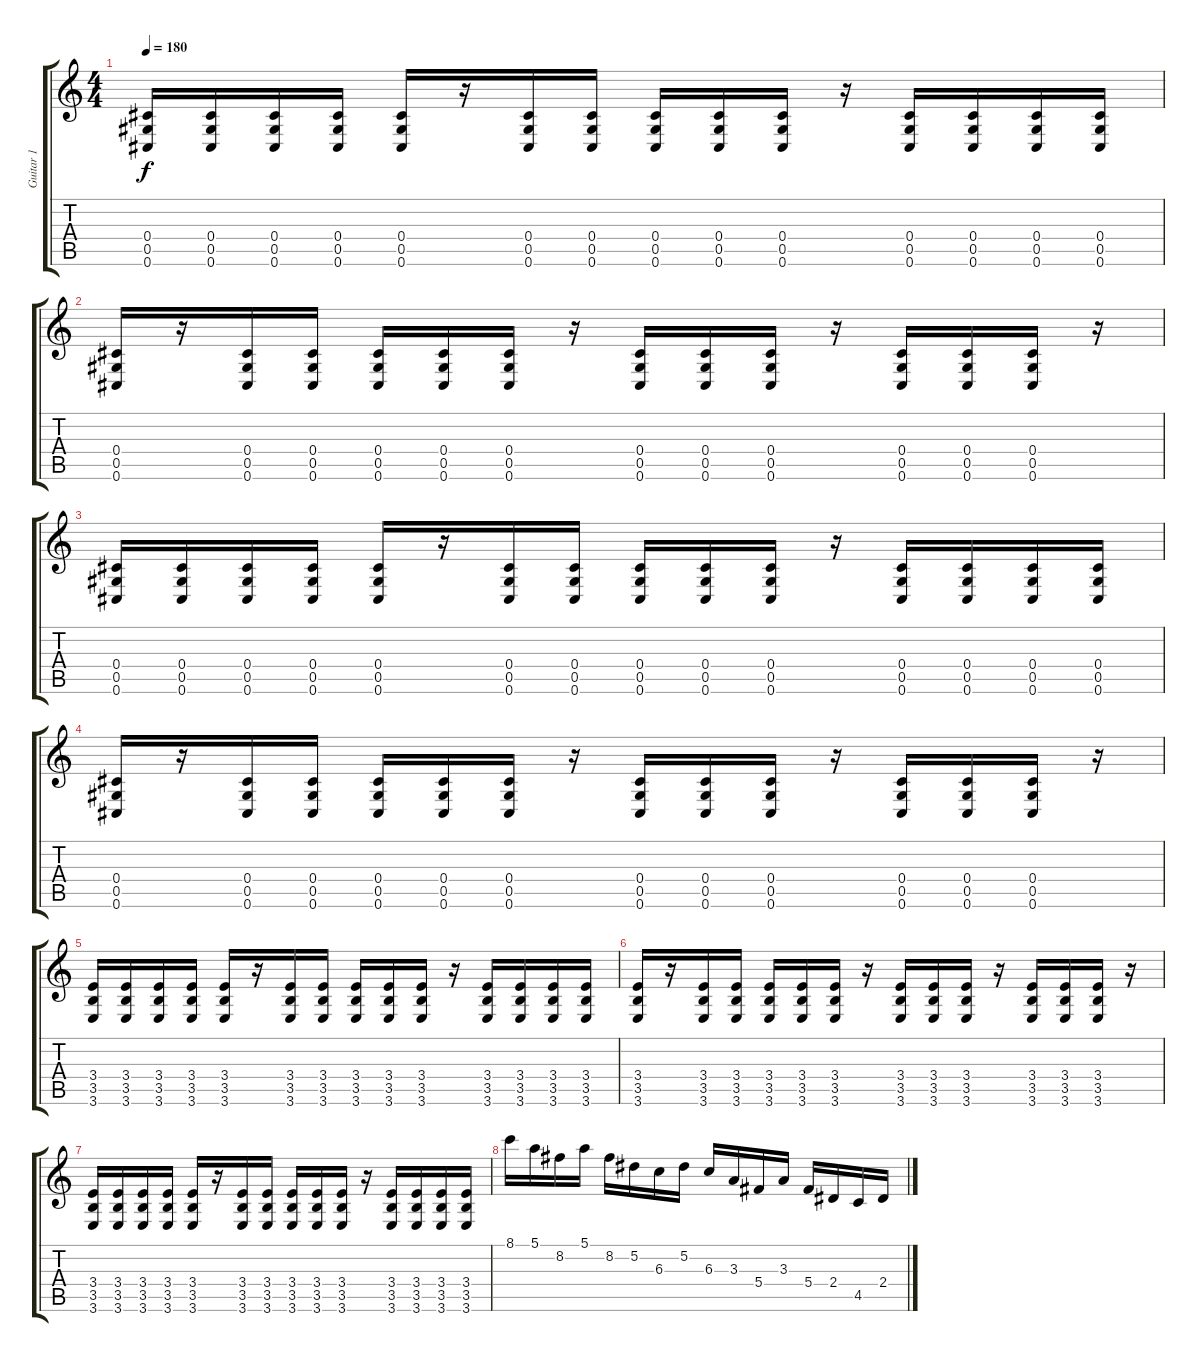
\track ("Guitar 1" "Guitar 1") {instrument overdrivenguitar}
\staff {score tabs}
\tuning (E4 Bb3 Gb3 Db3 Ab2 Db2) {hide}
\ts (4 4)
\tempo 180
\clef g2
\ks c
(0.4 0.5 0.6).16{dy f} (0.4 0.5 0.6).16 (0.4 0.5 0.6).16 (0.4 0.5 0.6).16 (0.4 0.5 0.6).16 r.16 (0.4 0.5 0.6).16 (0.4 0.5 0.6).16 (0.4 0.5 0.6).16 (0.4 0.5 0.6).16 (0.4 0.5 0.6).16 r.16 (0.4 0.5 0.6).16 (0.4 0.5 0.6).16 (0.4 0.5 0.6).16 (0.4 0.5 0.6).16 |
(0.4 0.5 0.6).16 r.16 (0.4 0.5 0.6).16 (0.4 0.5 0.6).16 (0.4 0.5 0.6).16 (0.4 0.5 0.6).16 (0.4 0.5 0.6).16 r.16 (0.4 0.5 0.6).16 (0.4 0.5 0.6).16 (0.4 0.5 0.6).16 r.16 (0.4 0.5 0.6).16 (0.4 0.5 0.6).16 (0.4 0.5 0.6).16 r.16 |
(0.4 0.5 0.6).16 (0.4 0.5 0.6).16 (0.4 0.5 0.6).16 (0.4 0.5 0.6).16 (0.4 0.5 0.6).16 r.16 (0.4 0.5 0.6).16 (0.4 0.5 0.6).16 (0.4 0.5 0.6).16 (0.4 0.5 0.6).16 (0.4 0.5 0.6).16 r.16 (0.4 0.5 0.6).16 (0.4 0.5 0.6).16 (0.4 0.5 0.6).16 (0.4 0.5 0.6).16 |
(0.4 0.5 0.6).16 r.16 (0.4 0.5 0.6).16 (0.4 0.5 0.6).16 (0.4 0.5 0.6).16 (0.4 0.5 0.6).16 (0.4 0.5 0.6).16 r.16 (0.4 0.5 0.6).16 (0.4 0.5 0.6).16 (0.4 0.5 0.6).16 r.16 (0.4 0.5 0.6).16 (0.4 0.5 0.6).16 (0.4 0.5 0.6).16 r.16 |
(3.4 3.5 3.6).16 (3.4 3.5 3.6).16 (3.4 3.5 3.6).16 (3.4 3.5 3.6).16 (3.4 3.5 3.6).16 r.16 (3.4 3.5 3.6).16 (3.4 3.5 3.6).16 (3.4 3.5 3.6).16 (3.4 3.5 3.6).16 (3.4 3.5 3.6).16 r.16 (3.4 3.5 3.6).16 (3.4 3.5 3.6).16 (3.4 3.5 3.6).16 (3.4 3.5 3.6).16 |
(3.4 3.5 3.6).16 r.16 (3.4 3.5 3.6).16 (3.4 3.5 3.6).16 (3.4 3.5 3.6).16 (3.4 3.5 3.6).16 (3.4 3.5 3.6).16 r.16 (3.4 3.5 3.6).16 (3.4 3.5 3.6).16 (3.4 3.5 3.6).16 r.16 (3.4 3.5 3.6).16 (3.4 3.5 3.6).16 (3.4 3.5 3.6).16 r.16 |
(3.4 3.5 3.6).16 (3.4 3.5 3.6).16 (3.4 3.5 3.6).16 (3.4 3.5 3.6).16 (3.4 3.5 3.6).16 r.16 (3.4 3.5 3.6).16 (3.4 3.5 3.6).16 (3.4 3.5 3.6).16 (3.4 3.5 3.6).16 (3.4 3.5 3.6).16 r.16 (3.4 3.5 3.6).16 (3.4 3.5 3.6).16 (3.4 3.5 3.6).16 (3.4 3.5 3.6).16 |
8.1.16 5.1.16 8.2.16 5.1.16 8.2.16 5.2.16 6.3.16 5.2.16 6.3.16 3.3.16 5.4.16 3.3.16 5.4.16 2.4.16 4.5.16 2.4.16
